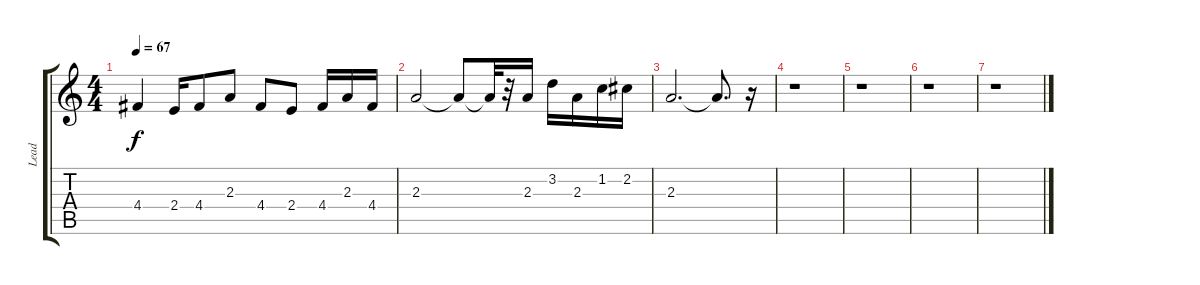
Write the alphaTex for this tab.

\track ("Lead" "Lead") {instrument electricguitarclean}
\staff {score tabs}
\tuning (E4 B3 G3 D3 A2 E2) {hide}
\ts (4 4)
\tempo 67
\clef g2
\ks c
4.4.4{dy f} 2.4.16 4.4.8 2.3.8 4.4.8 2.4.8 4.4.16 2.3.16 4.4.16 |
2.3.2 2.3{t}.8 2.3{t}.32 r.32 2.3.16 3.2.16 2.3.16 1.2.16 2.2.16 |
2.3.2{d} 2.3{t}.8{d} r.16 |
r.1 |
r.1 |
r.1 |
r.1
